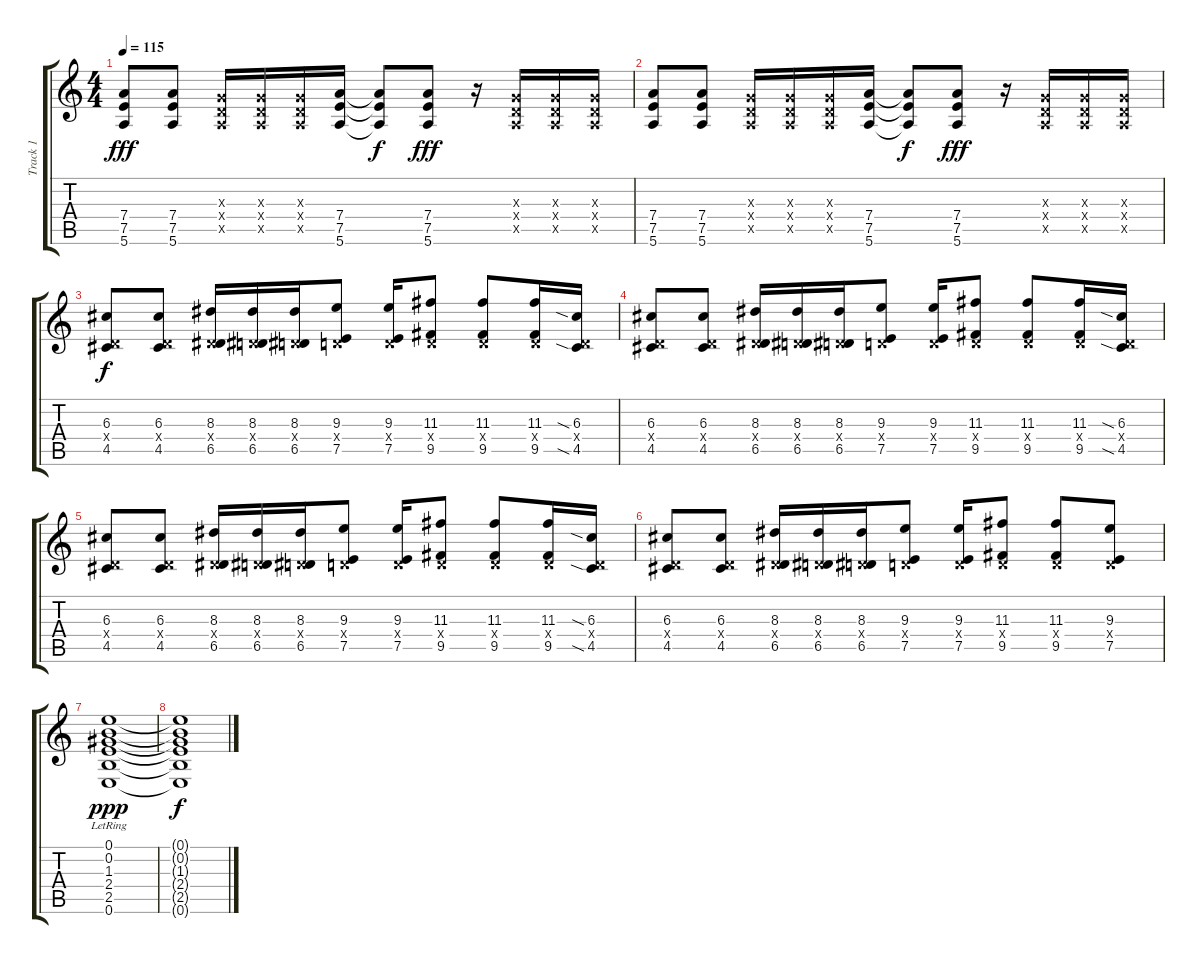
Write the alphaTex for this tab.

\track ("Track 1" "Track 1") {instrument distortionguitar}
\staff {score tabs}
\tuning (E4 B3 G3 D3 A2 E2) {hide}
\ts (4 4)
\tempo 115
\clef g2
\ks c
(7.4 7.5 5.6).8{dy fff} (7.4 7.5 5.6).8 (0.3{x} 0.4{x} 0.5{x}).16 (0.3{x} 0.4{x} 0.5{x}).16 (0.3{x} 0.4{x} 0.5{x}).16 (7.4 7.5 5.6).16 (7.4{t} 7.5{t} 5.6{t}).8{dy f} (7.4 7.5 5.6).8{dy fff} r.16 (0.3{x} 0.4{x} 0.5{x}).16 (0.3{x} 0.4{x} 0.5{x}).16 (0.3{x} 0.4{x} 0.5{x}).16 |
(7.4 7.5 5.6).8 (7.4 7.5 5.6).8 (0.3{x} 0.4{x} 0.5{x}).16 (0.3{x} 0.4{x} 0.5{x}).16 (0.3{x} 0.4{x} 0.5{x}).16 (7.4 7.5 5.6).16 (7.4{t} 7.5{t} 5.6{t}).8{dy f} (7.4 7.5 5.6).8{dy fff} r.16 (0.3{x} 0.4{x} 0.5{x}).16 (0.3{x} 0.4{x} 0.5{x}).16 (0.3{x} 0.4{x} 0.5{x}).16 |
(6.3 0.4{x} 4.5).8{dy f} (6.3 0.4{x} 4.5).8 (8.3 0.4{x} 6.5).16 (8.3 0.4{x} 6.5).16 (8.3 0.4{x} 6.5).16 (9.3 0.4{x} 7.5).8 (9.3 0.4{x} 7.5).16 (11.3 0.4{x} 9.5).8 (11.3 0.4{x} 9.5).8 (11.3 0.4{x} 9.5).16 (6.3{sia} 0.4{x} 4.5{sia}).16 |
(6.3 0.4{x} 4.5).8 (6.3 0.4{x} 4.5).8 (8.3 0.4{x} 6.5).16 (8.3 0.4{x} 6.5).16 (8.3 0.4{x} 6.5).16 (9.3 0.4{x} 7.5).8 (9.3 0.4{x} 7.5).16 (11.3 0.4{x} 9.5).8 (11.3 0.4{x} 9.5).8 (11.3 0.4{x} 9.5).16 (6.3{sia} 0.4{x} 4.5{sia}).16 |
(6.3 0.4{x} 4.5).8 (6.3 0.4{x} 4.5).8 (8.3 0.4{x} 6.5).16 (8.3 0.4{x} 6.5).16 (8.3 0.4{x} 6.5).16 (9.3 0.4{x} 7.5).8 (9.3 0.4{x} 7.5).16 (11.3 0.4{x} 9.5).8 (11.3 0.4{x} 9.5).8 (11.3 0.4{x} 9.5).16 (6.3{sia} 0.4{x} 4.5{sia}).16 |
(6.3 0.4{x} 4.5).8 (6.3 0.4{x} 4.5).8 (8.3 0.4{x} 6.5).16 (8.3 0.4{x} 6.5).16 (8.3 0.4{x} 6.5).16 (9.3 0.4{x} 7.5).8 (9.3 0.4{x} 7.5).16 (11.3 0.4{x} 9.5).8 (11.3 0.4{x} 9.5).8 (9.3 0.4{x} 7.5).8 |
(0.1{lr} 0.2{lr} 1.3{lr} 2.4{lr} 2.5{lr} 0.6{lr}).1{dy ppp} |
(0.1{t} 0.2{t} 1.3{t} 2.4{t} 2.5{t} 0.6{t}).1{dy f}
